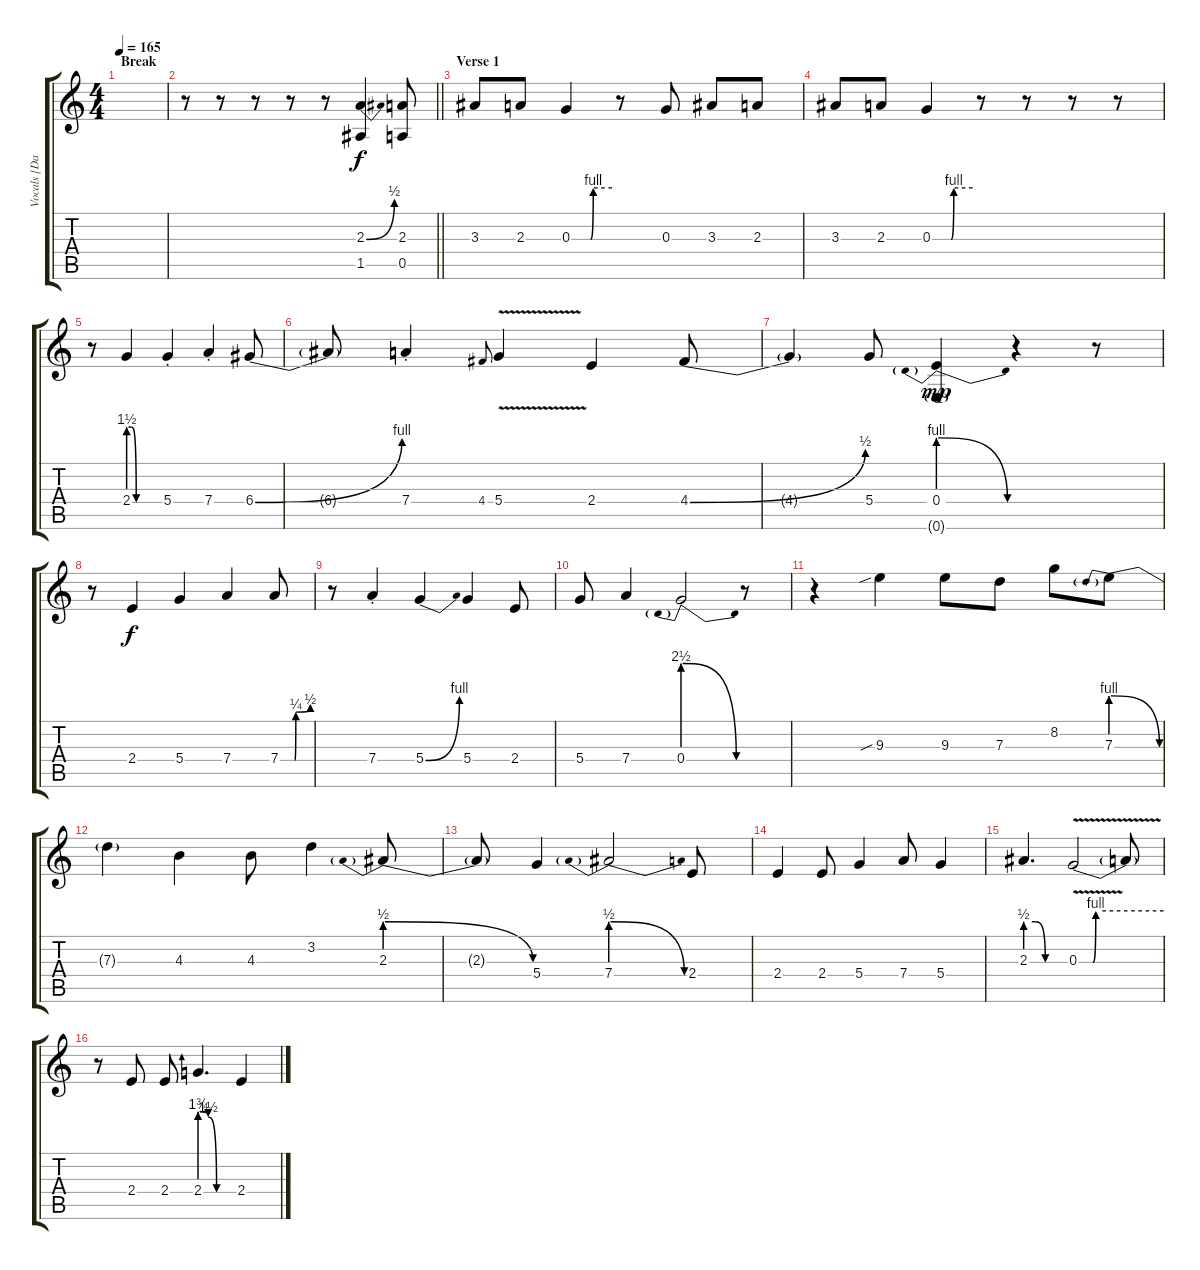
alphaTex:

\track ("Vocals [Dave Mustaine]" "Vocals [Da") {instrument contrabass}
\staff {score tabs}
\tuning (E4 B3 G3 D3 A2 E2) {hide}
\ts (4 4)
\section ("" "Break")
\tempo 165
\clef g2
\ks c
|
\barLineRight lightlight
r.8 r.8 r.8 r.8 r.8 (2.3{be (bend 0 0 60 2)} 1.5).4 (2.3 0.5).8 |
\section ("" "Verse 1")
3.3.8 2.3.8 0.3{be (custom 0 0 28 0 32 4 60 4)}.4 r.8 0.3.8 3.3.8 2.3.8 |
3.3.8 2.3.8 0.3{be (custom 0 0 28 0 32 4 60 4)}.4 r.8 r.8 r.8 r.8 |
r.8 2.4{be (custom 0 6 6 6 15 0 60 0)}.4 5.4{st}.4 7.4{st}.4 6.4{be (bend 0 0 60 4)}.8 |
6.4{t}.8 7.4{st}.4 4.4.8{gr onbeat} 5.4{v}.4 2.4.4 4.4{be (bend 0 0 60 2)}.8 |
4.4{t}.4 5.4.8 (0.4{be (prebendrelease 0 4 60 0)} 0.6{g}).4{dy mp} r.4 r.8 |
r.8 2.4.4{dy f} 5.4.4 7.4.4 7.4{be (custom 0 0 29 0 31 1 60 2)}.8 |
r.8 7.4{st}.4 5.4{be (bend 0 0 60 4)}.4 5.4.4 2.4.8 |
5.4.8 7.4.4 0.4{be (prebendrelease 0 10 60 0)}.2 r.8 |
r.4 9.3{sib}.4 9.3.8 7.3.8 8.2.8 7.3{be (prebendrelease 0 4 60 0)}.8 |
7.3{t}.4 4.3.4 4.3.8 3.2.4 2.3{be (prebendrelease 0 2 60 0)}.8 |
2.3{t}.8 5.4.4 7.4{be (prebendrelease 0 2 60 0)}.2 2.4.8 |
2.4.4 2.4.8 5.4.4 7.4.8 5.4.4 |
2.3{be (custom 0 2 15 2 30 0 60 0)}.4{d} 0.3{be (custom 0 0 10 0 12 4 60 4) v}.2 0.3{t}.8 |
r.8 2.4.8 2.4.8 2.4{be (custom 0 7 15 6 30 0 60 0)}.4{d} 2.4.4
